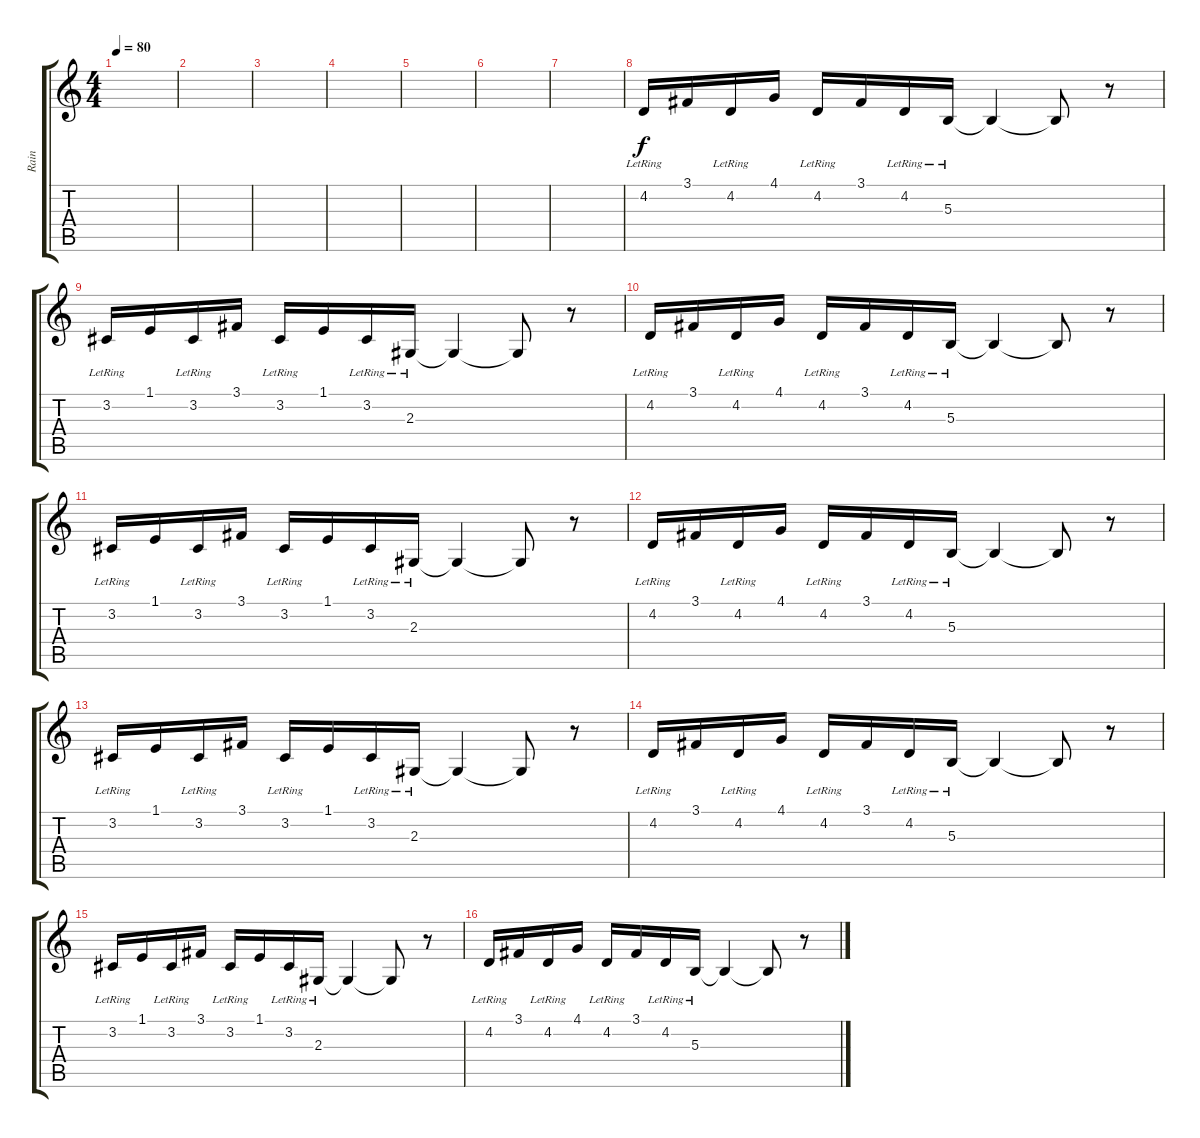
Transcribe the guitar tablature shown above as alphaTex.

\track ("Rain" "Rain") {instrument pad1newage}
\staff {score tabs}
\tuning (Eb4 Bb3 Gb3 Db3 Ab2 Eb2) {hide}
\ts (4 4)
\tempo 80
\clef g2
\ks c
|
|
|
|
|
|
|
4.2{lr}.16 3.1.16 4.2{lr}.16 4.1.16 4.2{lr}.16 3.1.16 4.2{lr}.16 5.3{lr}.16 5.3{t}.4 5.3{t}.8 r.8 |
3.2{lr}.16 1.1.16 3.2{lr}.16 3.1.16 3.2{lr}.16 1.1.16 3.2{lr}.16 2.3{lr}.16 2.3{t}.4 2.3{t}.8 r.8 |
4.2{lr}.16 3.1.16 4.2{lr}.16 4.1.16 4.2{lr}.16 3.1.16 4.2{lr}.16 5.3{lr}.16 5.3{t}.4 5.3{t}.8 r.8 |
3.2{lr}.16 1.1.16 3.2{lr}.16 3.1.16 3.2{lr}.16 1.1.16 3.2{lr}.16 2.3{lr}.16 2.3{t}.4 2.3{t}.8 r.8 |
4.2{lr}.16 3.1.16 4.2{lr}.16 4.1.16 4.2{lr}.16 3.1.16 4.2{lr}.16 5.3{lr}.16 5.3{t}.4 5.3{t}.8 r.8 |
3.2{lr}.16 1.1.16 3.2{lr}.16 3.1.16 3.2{lr}.16 1.1.16 3.2{lr}.16 2.3{lr}.16 2.3{t}.4 2.3{t}.8 r.8 |
4.2{lr}.16 3.1.16 4.2{lr}.16 4.1.16 4.2{lr}.16 3.1.16 4.2{lr}.16 5.3{lr}.16 5.3{t}.4 5.3{t}.8 r.8 |
3.2{lr}.16 1.1.16 3.2{lr}.16 3.1.16 3.2{lr}.16 1.1.16 3.2{lr}.16 2.3{lr}.16 2.3{t}.4 2.3{t}.8 r.8 |
4.2{lr}.16 3.1.16 4.2{lr}.16 4.1.16 4.2{lr}.16 3.1.16 4.2{lr}.16 5.3{lr}.16 5.3{t}.4 5.3{t}.8 r.8
